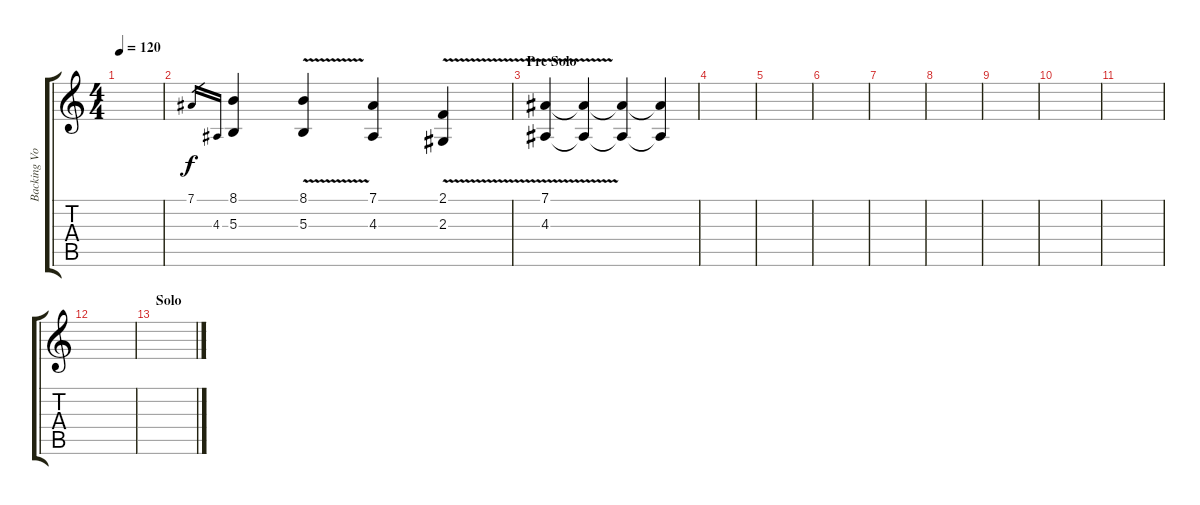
\track ("Backing Vocals" "Backing Vo") {instrument accordion}
\staff {score tabs}
\tuning (Eb4 Bb3 Gb3 Db3 Ab2 Eb2) {hide}
\ts (4 4)
\tempo 120
\clef g2
\ks c
|
7.1.16{gr} 4.3.16{gr} (8.1 5.3).4 (8.1{v} 5.3{v}).4 (7.1 4.3).4 (2.1{v} 2.3).4 |
\section ("" "Pre Solo")
(7.1{v} 4.3).4 (7.1{t} 4.3{t}).4 (7.1{t} 4.3{t}).4 (7.1{t} 4.3{t}).4 |
|
|
|
|
|
|
|
|
|
\section ("" "Solo")
